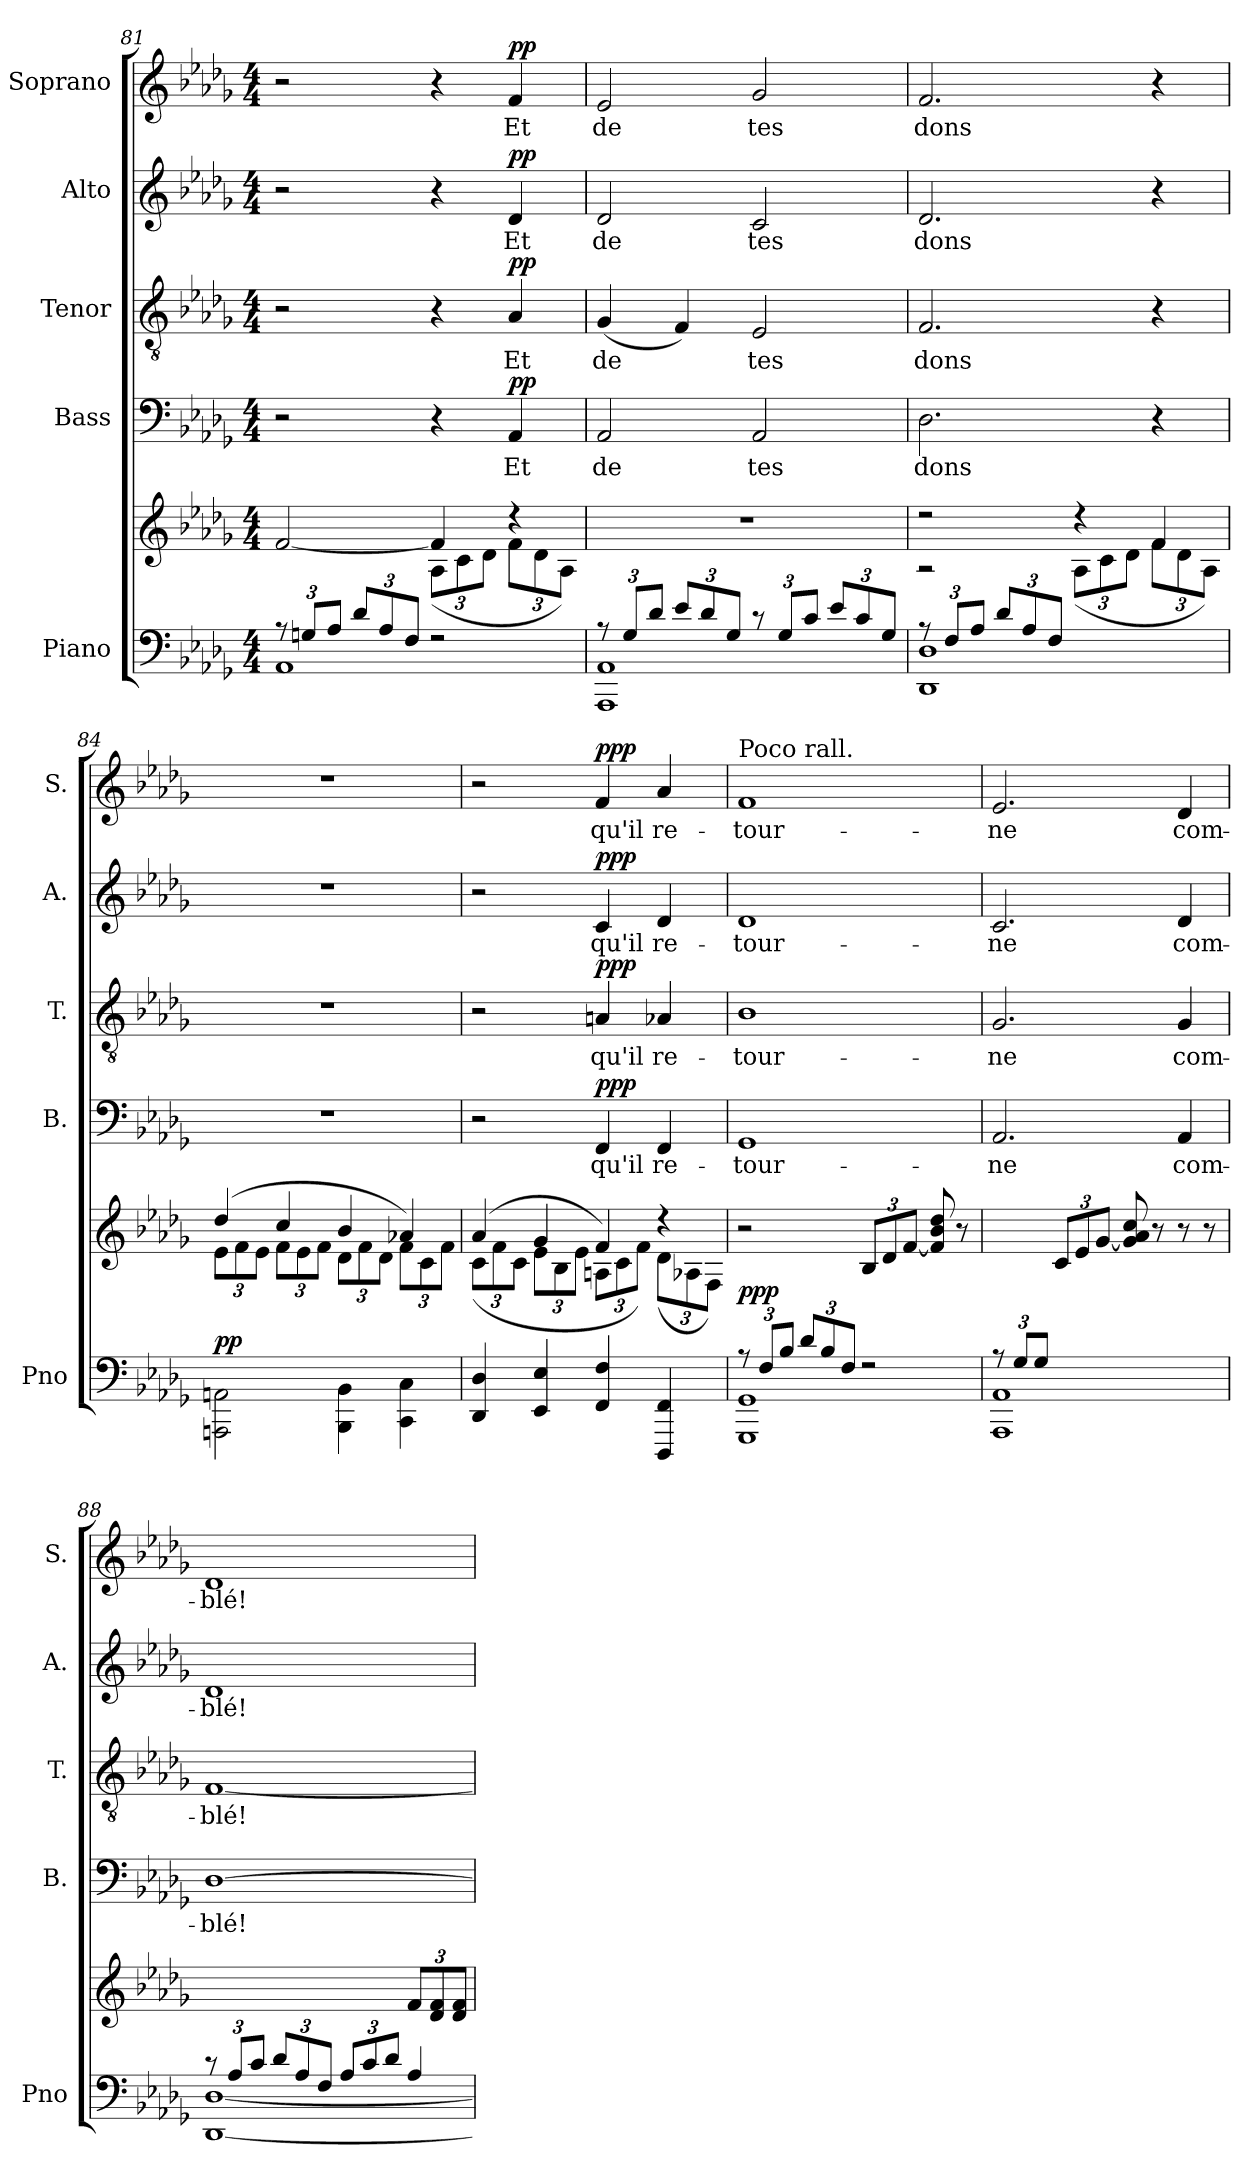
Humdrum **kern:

**kern	**kern	**dynam	**kern	**text	**dynam	**kern	**text	**dynam	**kern	**text	**dynam	**kern	**text	**dynam
*part5	*part5	*part5	*part4	*part4	*part4	*part3	*part3	*part3	*part2	*part2	*part2	*part1	*part1	*part1
*staff6	*staff5	*staff5/6	*staff4	*staff4	*staff4	*staff3	*staff3	*staff3	*staff2	*staff2	*staff2	*staff1	*staff1	*staff1
*I"Piano	*	*	*I"Bass	*	*	*I"Tenor	*	*	*I"Alto	*	*	*I"Soprano	*	*
*I'Pno	*	*	*I'B.	*	*	*I'T.	*	*	*I'A.	*	*	*I'S.	*	*
!!LO:PB:g=z
*clefF4	*clefG2	*	*clefF4	*	*	*clefGv2	*	*	*clefG2	*	*	*clefG2	*	*
*k[b-e-a-d-g-]	*k[b-e-a-d-g-]	*	*k[b-e-a-d-g-]	*	*	*k[b-e-a-d-g-]	*	*	*k[b-e-a-d-g-]	*	*	*k[b-e-a-d-g-]	*	*
*D-:	*D-:	*	*D-:	*	*	*D-:	*	*	*D-:	*	*	*D-:	*	*
*M4/4	*M4/4	*	*M4/4	*	*	*M4/4	*	*	*M4/4	*	*	*M4/4	*	*
*Xbrackettup	*	*	*	*	*	*	*	*	*	*	*	*	*	*
=81	=81	=81	=81	=81	=81	=81	=81	=81	=81	=81	=81	=81	=81	=81
*^	*^	*	*	*	*	*	*	*	*	*	*	*	*	*
12rA	1AA-	[2f/	2ryy	.	2r	.	.	2r	.	.	2r	.	.	2r	.	.
12Gn/L	.	.	.	.	.	.	.	.	.	.	.	.	.	.	.	.
12A-/J	.	.	.	.	.	.	.	.	.	.	.	.	.	.	.	.
12d-/L	.	.	.	.	.	.	.	.	.	.	.	.	.	.	.	.
12A-/	.	.	.	.	.	.	.	.	.	.	.	.	.	.	.	.
12F/J	.	.	.	.	.	.	.	.	.	.	.	.	.	.	.	.
*	*	*	*Xbrackettup	*	*	*	*	*	*	*	*	*	*	*	*	*
2r	.	4f/]	(12A-\L	.	4r	.	.	4r	.	.	4r	.	.	4r	.	.
.	.	.	12c\	.	.	.	.	.	.	.	.	.	.	.	.	.
.	.	.	12d-\J	.	.	.	.	.	.	.	.	.	.	.	.	.
!	!	!	!	!	!	!	!LO:DY:a	!	!	!LO:DY:a	!	!	!LO:DY:a	!	!	!LO:DY:a
.	.	4rdd	12f\L	.	4AA-/	Et	pp	4A-/	Et	pp	4d-/	Et	pp	4f/	Et	pp
.	.	.	12d-\	.	.	.	.	.	.	.	.	.	.	.	.	.
.	.	.	12A-\J)	.	.	.	.	.	.	.	.	.	.	.	.	.
*	*	*v	*v	*	*	*	*	*	*	*	*	*	*	*	*	*
=82	=82	=82	=82	=82	=82	=82	=82	=82	=82	=82	=82	=82	=82	=82	=82
12rA	1AAA- 1AA-	1r	.	2AA-/	de	.	(4G-/	de	.	2d-/	de	.	2e-/	de	.
12G-/L	.	.	.	.	.	.	.	.	.	.	.	.	.	.	.
12d-/J	.	.	.	.	.	.	.	.	.	.	.	.	.	.	.
12e-/L	.	.	.	.	.	.	4F/)	.	.	.	.	.	.	.	.
12d-/	.	.	.	.	.	.	.	.	.	.	.	.	.	.	.
12G-/J	.	.	.	.	.	.	.	.	.	.	.	.	.	.	.
12rc	.	.	.	2AA-/	tes	.	2E-/	tes	.	2c/	tes	.	2g-/	tes	.
12G-/L	.	.	.	.	.	.	.	.	.	.	.	.	.	.	.
12c/J	.	.	.	.	.	.	.	.	.	.	.	.	.	.	.
12e-/L	.	.	.	.	.	.	.	.	.	.	.	.	.	.	.
12c/	.	.	.	.	.	.	.	.	.	.	.	.	.	.	.
12G-/J	.	.	.	.	.	.	.	.	.	.	.	.	.	.	.
=83	=83	=83	=83	=83	=83	=83	=83	=83	=83	=83	=83	=83	=83	=83	=83
*	*	*^	*	*	*	*	*	*	*	*	*	*	*	*	*
12rA	1DD- 1D-	2r	2r	.	2.D-\	dons	.	2.F/	dons	.	2.d-/	dons	.	2.f/	dons	.
12F/L	.	.	.	.	.	.	.	.	.	.	.	.	.	.	.	.
12A-/J	.	.	.	.	.	.	.	.	.	.	.	.	.	.	.	.
12d-/L	.	.	.	.	.	.	.	.	.	.	.	.	.	.	.	.
12A-/	.	.	.	.	.	.	.	.	.	.	.	.	.	.	.	.
12F/J	.	.	.	.	.	.	.	.	.	.	.	.	.	.	.	.
2ryy	.	4r	(12A-\L	.	.	.	.	.	.	.	.	.	.	.	.	.
.	.	.	12c\	.	.	.	.	.	.	.	.	.	.	.	.	.
.	.	.	12d-\J	.	.	.	.	.	.	.	.	.	.	.	.	.
.	.	4f/	12f\L	.	4r	.	.	4r	.	.	4r	.	.	4r	.	.
.	.	.	12d-\	.	.	.	.	.	.	.	.	.	.	.	.	.
.	.	.	12A-\J)	.	.	.	.	.	.	.	.	.	.	.	.	.
=84	=84	=84	=84	=84	=84	=84	=84	=84	=84	=84	=84	=84	=84	=84	=84	=84
!	!	!	!	!LO:DY:a=2	!	!	!	!	!	!	!	!	!	!	!	!
1ryy	2AAAn\ 2AAn\	(4dd-/	12e-\L	pp	1r	.	.	1r	.	.	1r	.	.	1r	.	.
.	.	.	12f\	.	.	.	.	.	.	.	.	.	.	.	.	.
.	.	.	12e-\J	.	.	.	.	.	.	.	.	.	.	.	.	.
.	.	4cc/	12f\L	.	.	.	.	.	.	.	.	.	.	.	.	.
.	.	.	12e-\	.	.	.	.	.	.	.	.	.	.	.	.	.
.	.	.	12f\J	.	.	.	.	.	.	.	.	.	.	.	.	.
.	4BBB-\ 4BB-\	4b-/	12d-\L	.	.	.	.	.	.	.	.	.	.	.	.	.
.	.	.	12f\	.	.	.	.	.	.	.	.	.	.	.	.	.
.	.	.	12d-\J	.	.	.	.	.	.	.	.	.	.	.	.	.
.	4CC\ 4C\	4a-X/)	12f\L	.	.	.	.	.	.	.	.	.	.	.	.	.
.	.	.	12c\	.	.	.	.	.	.	.	.	.	.	.	.	.
.	.	.	12f\J	.	.	.	.	.	.	.	.	.	.	.	.	.
!!LO:LB:g=z
=85	=85	=85	=85	=85	=85	=85	=85	=85	=85	=85	=85	=85	=85	=85	=85	=85
4DD-/ 4D-/	1ryy	(4a-/	(12c\L	.	2r	.	.	2r	.	.	2r	.	.	2r	.	.
.	.	.	12f\	.	.	.	.	.	.	.	.	.	.	.	.	.
.	.	.	12c\J	.	.	.	.	.	.	.	.	.	.	.	.	.
4EE-/ 4E-/	.	4g-/	12e-\L	.	.	.	.	.	.	.	.	.	.	.	.	.
.	.	.	12B-\	.	.	.	.	.	.	.	.	.	.	.	.	.
.	.	.	12e-\J	.	.	.	.	.	.	.	.	.	.	.	.	.
!	!	!	!	!	!	!	!LO:DY:a	!	!	!LO:DY:a	!	!	!LO:DY:a	!	!	!LO:DY:a
4FF/ 4F/	.	4f/)	12An\L	.	4FF/	qu'il	ppp	4An/	qu'il	ppp	4c/	qu'il	ppp	4f/	qu'il	ppp
.	.	.	12c\	.	.	.	.	.	.	.	.	.	.	.	.	.
.	.	.	12f\J)	.	.	.	.	.	.	.	.	.	.	.	.	.
4DDD-/ 4FF/	.	4rdd	(12d-\L	.	4FF/	re-	.	4A-X/	re-	.	4d-/	re-	.	4a-/	re-	.
.	.	.	12A-X\	.	.	.	.	.	.	.	.	.	.	.	.	.
.	.	.	12F\J)	.	.	.	.	.	.	.	.	.	.	.	.	.
=86	=86	=86	=86	=86	=86	=86	=86	=86	=86	=86	=86	=86	=86	=86	=86	=86
!	!	!	!	!	!	!	!	!	!	!	!	!	!	!LO:TX:a:t=Poco rall.	!	!
!	!	!	!	!LO:DY:a=2	!	!	!	!	!	!	!	!	!	!	!	!
*	*	*v	*v	*	*	*	*	*	*	*	*	*	*	*	*	*
12rA	1GGG- 1GG-	2r	ppp	1GG-	-tour-	.	1B-	-tour-	.	1d-	-tour-	.	1f	-tour-	.
12F/L	.	.	.	.	.	.	.	.	.	.	.	.	.	.	.
12B-/J	.	.	.	.	.	.	.	.	.	.	.	.	.	.	.
12d-/L	.	.	.	.	.	.	.	.	.	.	.	.	.	.	.
12B-/	.	.	.	.	.	.	.	.	.	.	.	.	.	.	.
12F/J	.	.	.	.	.	.	.	.	.	.	.	.	.	.	.
2r	.	12B-/L	.	.	.	.	.	.	.	.	.	.	.	.	.
.	.	12d-/	.	.	.	.	.	.	.	.	.	.	.	.	.
.	.	[12f/J	.	.	.	.	.	.	.	.	.	.	.	.	.
.	.	8f/] 8b-/ 8dd-/	.	.	.	.	.	.	.	.	.	.	.	.	.
.	.	8r	.	.	.	.	.	.	.	.	.	.	.	.	.
=87	=87	=87	=87	=87	=87	=87	=87	=87	=87	=87	=87	=87	=87	=87	=87
12rA	1AAA- 1AA-	4ryy	.	2.AA-/	-ne	.	2.G-/	-ne	.	2.c/	-ne	.	2.e-/	-ne	.
12G-/L	.	.	.	.	.	.	.	.	.	.	.	.	.	.	.
12G-/J	.	.	.	.	.	.	.	.	.	.	.	.	.	.	.
4ryy	.	12c/L	.	.	.	.	.	.	.	.	.	.	.	.	.
.	.	12e-/	.	.	.	.	.	.	.	.	.	.	.	.	.
.	.	[12g-/J	.	.	.	.	.	.	.	.	.	.	.	.	.
2ryy	.	(8g-/] 8a-/ 8cc/	.	.	.	.	.	.	.	.	.	.	.	.	.
.	.	8r	.	.	.	.	.	.	.	.	.	.	.	.	.
.	.	8r	.	4AA-/	com-	.	4G-/	com-	.	4d-/	com-	.	4d-/	com-	.
.	.	8r	.	.	.	.	.	.	.	.	.	.	.	.	.
=88	=88	=88	=88	=88	=88	=88	=88	=88	=88	=88	=88	=88	=88	=88	=88
12rc	[1DD- [1D-	2ryy	.	[1D-	-blé!	.	[1F	-blé!	.	1d-	-blé!	.	1d-	-blé!	.
12A-/L	.	.	.	.	.	.	.	.	.	.	.	.	.	.	.
12c/J	.	.	.	.	.	.	.	.	.	.	.	.	.	.	.
12d-/L	.	.	.	.	.	.	.	.	.	.	.	.	.	.	.
12A-/	.	.	.	.	.	.	.	.	.	.	.	.	.	.	.
12F/J	.	.	.	.	.	.	.	.	.	.	.	.	.	.	.
12A-/L	.	4ryy	.	.	.	.	.	.	.	.	.	.	.	.	.
12c/	.	.	.	.	.	.	.	.	.	.	.	.	.	.	.
12d-/J	.	.	.	.	.	.	.	.	.	.	.	.	.	.	.
4A-/	.	12f/L	.	.	.	.	.	.	.	.	.	.	.	.	.
.	.	12d-/ 12f/	.	.	.	.	.	.	.	.	.	.	.	.	.
.	.	12d-/ 12f/J	.	.	.	.	.	.	.	.	.	.	.	.	.
*v	*v	*	*	*	*	*	*	*	*	*	*	*	*	*	*
=	=	=	=	=	=	=	=	=	=	=	=	=	=	=
*-	*-	*-	*-	*-	*-	*-	*-	*-	*-	*-	*-	*-	*-	*-
